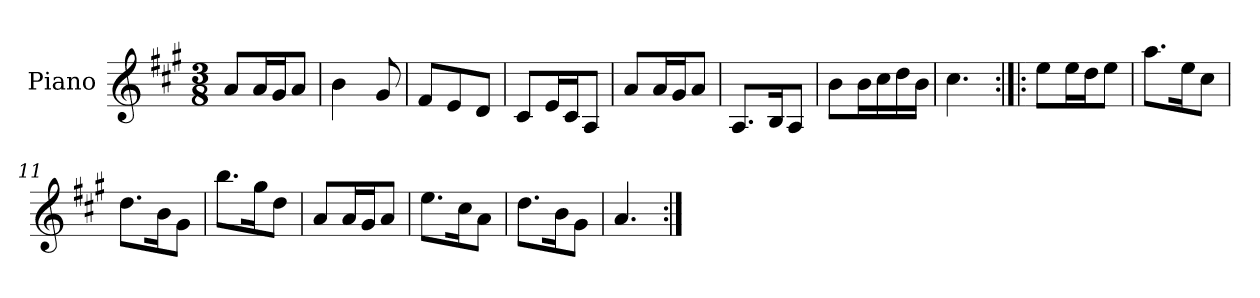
**kern
*part1
*staff1
*I"Piano
*I'Pno.
*clefG2
*k[f#c#g#]
*M3/8
=1
8a/L
16a/L
16g#/J
8a/J
=2
4b\
8g#/
=3
8f#/L
8e/
8d/J
=4
8c#/L
16e/L
16c#/J
8A/J
=5
8a/L
16a/L
16g#/J
8a/J
=6
8.A/L
16B/K
8A/J
=7
8b\L
16b\L
16cc#\
16dd\
16b\JJ
=8
4.cc#\
=9:|!|:
8ee\L
16ee\L
16dd\J
8ee\J
=10
8.aa\L
16ee\K
8cc#\J
=11
8.dd\L
16b\K
8g#\J
=12
8.bb\L
16gg#\K
8dd\J
=13
8a/L
16a/L
16g#/J
8a/J
=14
8.ee\L
16cc#\K
8a\J
=15
8.dd\L
16b\K
8g#\J
=16
4.a/
=:|!
*-
